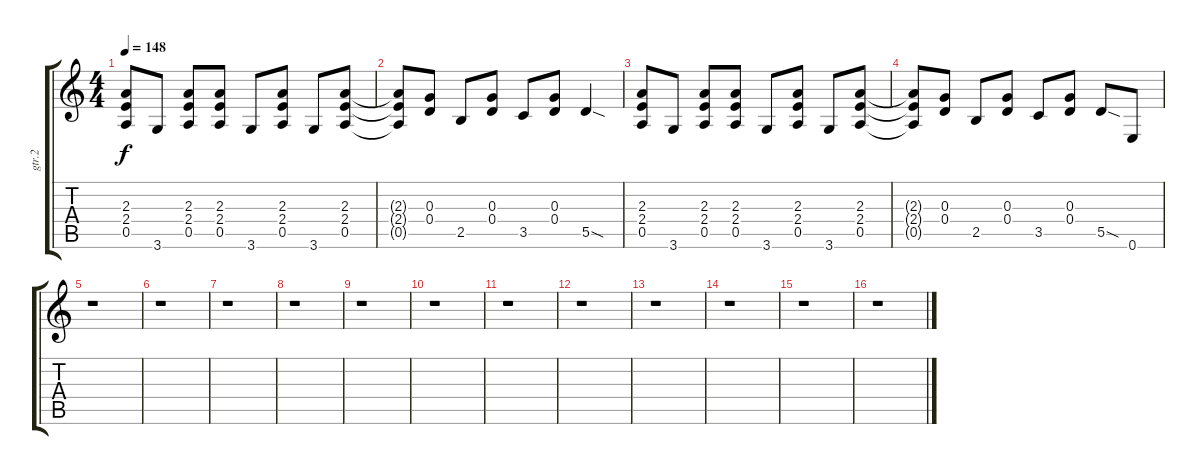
\track ("gtr.2" "gtr.2") {instrument distortionguitar}
\staff {score tabs}
\tuning (E4 B3 G3 D3 A2 E2) {hide}
\ts (4 4)
\tempo 148
\clef g2
\ks c
(2.3 2.4 0.5).8{dy f} 3.6.8 (2.3 2.4 0.5).8 (2.3 2.4 0.5).8 3.6.8 (2.3 2.4 0.5).8 3.6.8 (2.3 2.4 0.5).8 |
(2.3{t} 2.4{t} 0.5{t}).8 (0.3 0.4).8 2.5.8 (0.3 0.4).8 3.5.8 (0.3 0.4).8 5.5{sod}.4 |
(2.3 2.4 0.5).8 3.6.8 (2.3 2.4 0.5).8 (2.3 2.4 0.5).8 3.6.8 (2.3 2.4 0.5).8 3.6.8 (2.3 2.4 0.5).8 |
(2.3{t} 2.4{t} 0.5{t}).8 (0.3 0.4).8 2.5.8 (0.3 0.4).8 3.5.8 (0.3 0.4).8 5.5{sod}.8 0.6.8 |
r.1 |
r.1 |
r.1 |
r.1 |
r.1 |
r.1 |
r.1 |
r.1 |
r.1 |
r.1 |
r.1 |
r.1
